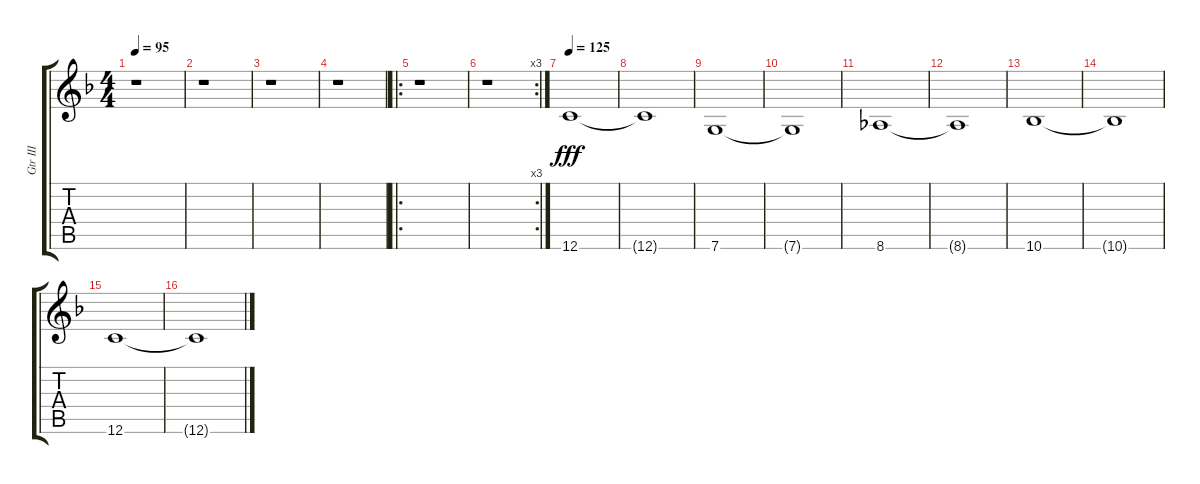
\track ("Gtr III" "Gtr III") {instrument distortionguitar}
\staff {score tabs}
\tuning (D4 A3 F3 C3 G2 C2) {hide}
\ts (4 4)
\tempo 95
\clef g2
\ks f
r.1{dy fff} |
r.1 |
r.1 |
r.1 |
\ro
r.1 |
\rc 3
r.1 |
\tempo 125
12.6.1 |
12.6{t}.1 |
7.6.1 |
7.6{t}.1 |
8.6.1 |
8.6{t}.1 |
10.6.1 |
10.6{t}.1 |
12.6.1 |
12.6{t}.1
